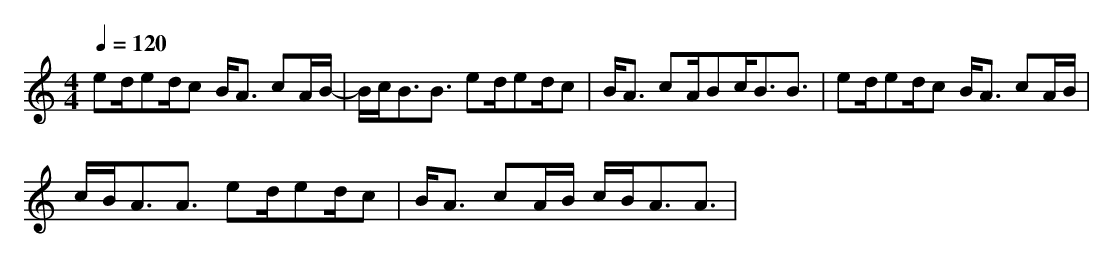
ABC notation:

X:1
T:
M: 4/4
L: 1/8
Q:1/4=120
K:C % 0 sharps
ed/2ed/2c B<A cA/2B/2-|B/2c<BB3/2 ed/2ed/2c|B<A cA/2Bc<BB3/2|ed/2ed/2c B<A cA/2B/2|
c/2B<AA3/2 ed/2ed/2c|B<A cA/2B/2 c/2B<AA3/2|
